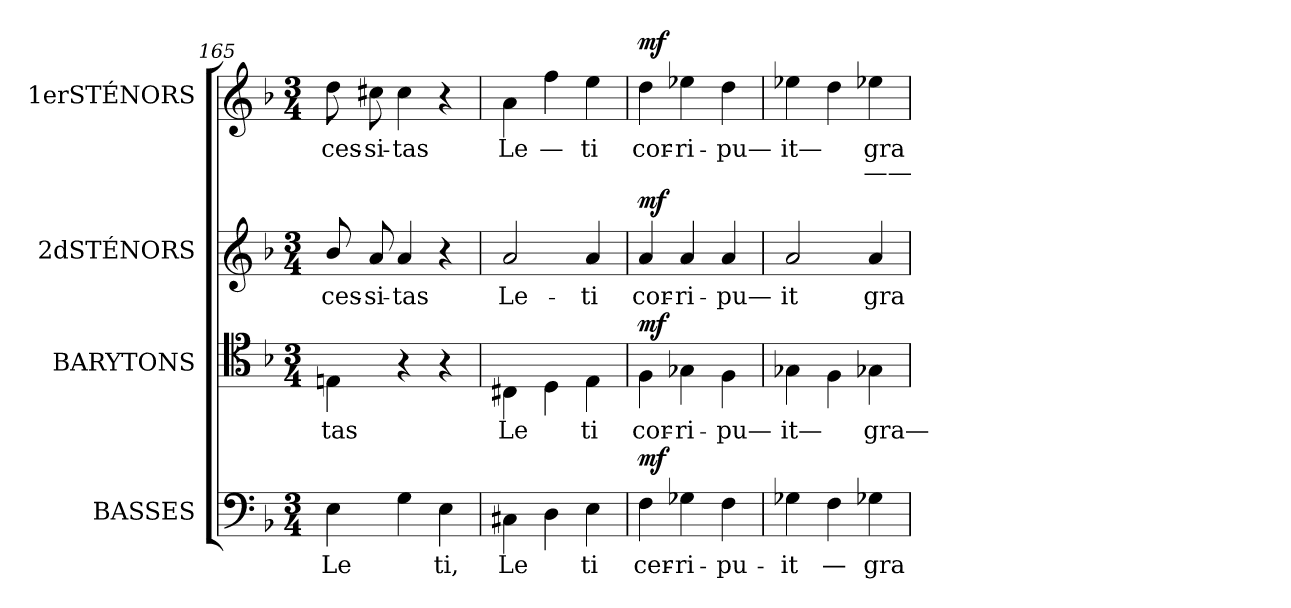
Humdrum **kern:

**kern	**text	**dynam	**kern	**text	**dynam	**kern	**text	**dynam	**kern	**text	**text	**dynam
*part4	*part4	*part4	*part3	*part3	*part3	*part2	*part2	*part2	*part1	*part1	*part1	*part1
*staff4	*staff4	*staff4	*staff3	*staff3	*staff3	*staff2	*staff2	*staff2	*staff1	*staff1	*staff1	*staff1
*I"BASSES	*	*	*I"BARYTONS	*	*	*I"2dSTÉNORS	*	*	*I"1erSTÉNORS	*	*	*
*clefF4	*	*	*clefC4	*	*	*clefG2	*	*	*clefG2	*	*	*
*k[b-]	*	*	*k[b-]	*	*	*k[b-]	*	*	*k[b-]	*	*	*
*M3/4	*	*	*M3/4	*	*	*M3/4	*	*	*M3/4	*	*	*
=165	=165	=165	=165	=165	=165	=165	=165	=165	=165	=165	=165	=165
4Ei\	Le-	.	4Eni\	tas	.	8b-i/	ces-	.	8ddi\	ces-	.	.
.	.	.	.	.	.	8ai/	si-	.	8cc#Xi\	si-	.	.
4Gi\	--	.	4r	.	.	4ai/	tas	.	4cc#i\	tas	.	.
4Ei\	ti,	.	4r	.	.	4r	.	.	4r	.	.	.
!!LO:LB:g=z
=166	=166	=166	=166	=166	=166	=166	=166	=166	=166	=166	=166	=166
4C#Xi\	Le	.	4C#Xi\	Le	.	2ai/	Le-	.	4ai\	Le	.	.
4Di\	--	.	4Di\	--	.	.	.	.	4ffi\	—	.	.
4Ei\	ti	.	4Ei\	ti	.	4ai/	ti	.	4eei\	ti	.	.
=167	=167	=167	=167	=167	=167	=167	=167	=167	=167	=167	=167	=167
!	!	!LO:DY:a	!	!	!LO:DY:a	!	!	!LO:DY:a	!	!	!	!LO:DY:a
4Fi\	cer-	mf	4Fi\	cor-	mf	4ai/	cor-	mf	4ddi\	cor-	.	mf
4G-Xi\	ri-	.	4G-Xi\	ri-	.	4ai/	ri-	.	4ee-Xi\	ri-	.	.
4Fi\	pu-	.	4Fi\	pu—	.	4ai/	pu—	.	4ddi\	pu—	.	.
=168	=168	=168	=168	=168	=168	=168	=168	=168	=168	=168	=168	=168
4G-Xi\	it	.	4G-Xi\	it—	.	2ai/	it	.	4ee-Xi\	it—	.	.
4Fi\	—	.	4Fi\	.	.	.	.	.	4ddi\	.	.	.
4G-Xi\	gra-	.	4G-Xi\	gra—	.	4ai/	gra-	.	4ee-Xi\	gra-	——	.
=	=	=	=	=	=	=	=	=	=	=	=	=
*-	*-	*-	*-	*-	*-	*-	*-	*-	*-	*-	*-	*-
